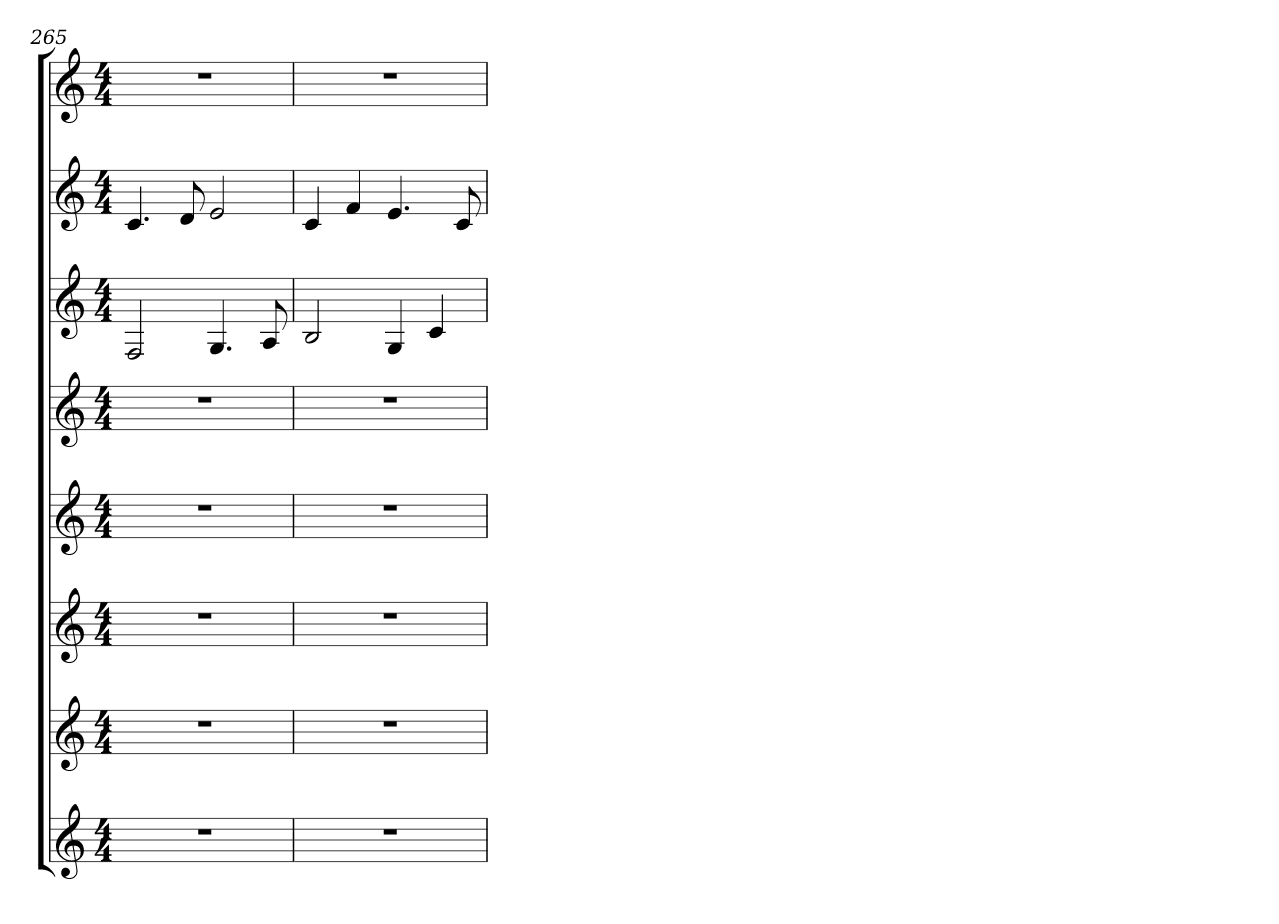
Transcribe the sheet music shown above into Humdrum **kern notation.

**kern	**kern	**kern	**kern	**kern	**kern	**kern	**kern
*part8	*part7	*part6	*part5	*part4	*part3	*part2	*part1
*staff8	*staff7	*staff6	*staff5	*staff4	*staff3	*staff2	*staff1
*clefG2	*clefG2	*clefG2	*clefG2	*clefG2	*clefG2	*clefG2	*clefG2
*k[]	*k[]	*k[]	*k[]	*k[]	*k[]	*k[]	*k[]
*M4/4	*M4/4	*M4/4	*M4/4	*M4/4	*M4/4	*M4/4	*M4/4
=265	=265	=265	=265	=265	=265	=265	=265
1r	1r	1r	1r	1r	2F/	4.c/	1r
.	.	.	.	.	.	8d/	.
.	.	.	.	.	4.G/	2e/	.
.	.	.	.	.	8A/	.	.
=266	=266	=266	=266	=266	=266	=266	=266
1r	1r	1r	1r	1r	2B/	4c/	1r
.	.	.	.	.	.	4f/	.
.	.	.	.	.	4G/	4.e/	.
.	.	.	.	.	4c/	.	.
.	.	.	.	.	.	8c/	.
=	=	=	=	=	=	=	=
*-	*-	*-	*-	*-	*-	*-	*-
